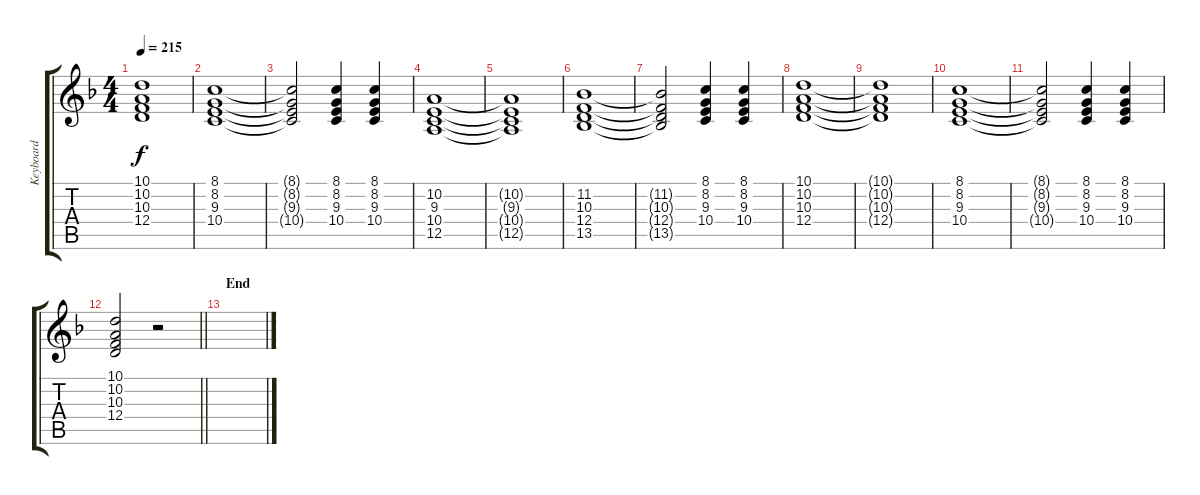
\track ("Keyboard" "Keyboard") {instrument stringensemble1}
\staff {score tabs}
\tuning (E4 B3 G3 D3 A2 D2) {hide}
\ts (4 4)
\tempo 215
\clef g2
\ks f
(10.1{t} 10.2{t} 10.3{t} 12.4{t}).1{dy f} |
(8.1 8.2 9.3 10.4).1 |
(8.1{t} 8.2{t} 9.3{t} 10.4{t}).2 (8.1 8.2 9.3 10.4).4 (8.1 8.2 9.3 10.4).4 |
(10.2 9.3 10.4 12.5).1 |
(10.2{t} 9.3{t} 10.4{t} 12.5{t}).1 |
(11.2 10.3 12.4 13.5).1 |
(11.2{t} 10.3{t} 12.4{t} 13.5{t}).2 (8.1 8.2 9.3 10.4).4 (8.1 8.2 9.3 10.4).4 |
(10.1 10.2 10.3 12.4).1 |
(10.1{t} 10.2{t} 10.3{t} 12.4{t}).1 |
(8.1 8.2 9.3 10.4).1 |
(8.1{t} 8.2{t} 9.3{t} 10.4{t}).2 (8.1 8.2 9.3 10.4).4 (8.1 8.2 9.3 10.4).4 |
\barLineRight lightlight
(10.1 10.2 10.3 12.4).2 r.2 |
\section ("" "End")
